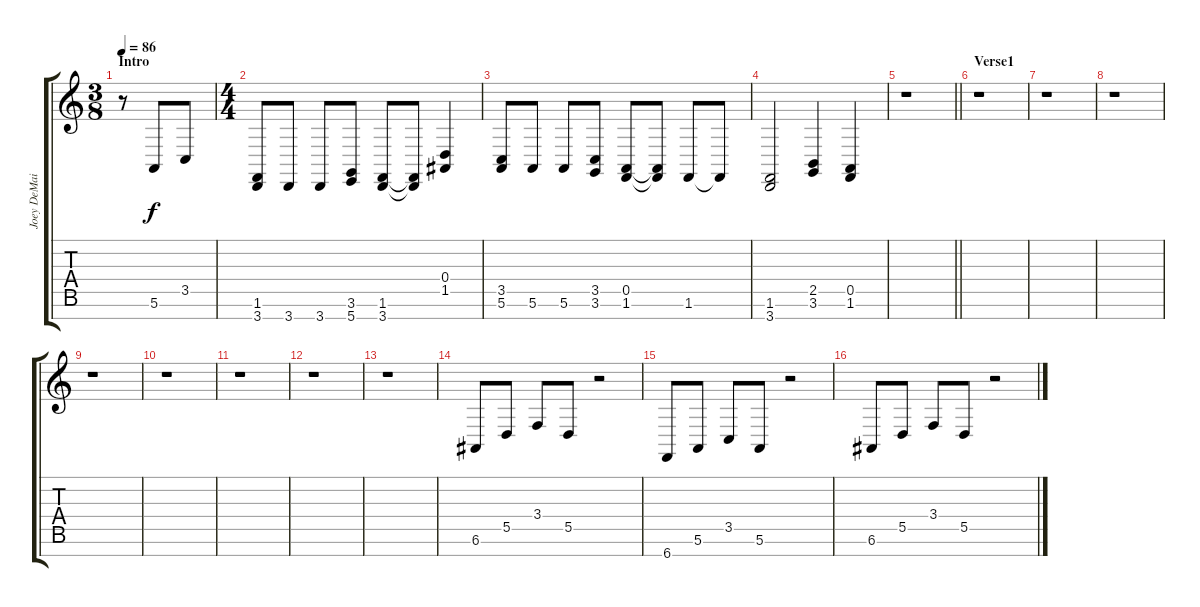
\track ("Joey DeMaio - Piano left hand" "Joey DeMai") {instrument acousticgrandpiano}
\staff {score tabs}
\tuning (E4 B3 G3 D3 A2 E2 B1) {hide}
\ts (3 8)
\section ("" "Intro")
\tempo 86
\clef g2
\ks c
r.8{dy f instrument acousticgrandpiano} 5.6.8 3.5.8 |
\ts (4 4)
(1.6 3.7).8 3.7.8 3.7.8 (3.6 5.7).8 (1.6 3.7).8 (1.6{t} 3.7{t}).8 (0.4 1.5).4 |
(3.5 5.6).8 5.6.8 5.6.8 (3.5 3.6).8 (0.5 1.6).8 (0.5{t} 1.6{t}).8 1.6.8 1.6{t}.8 |
(1.6 3.7).2 (2.5 3.6).4 (0.5 1.6).4 |
\barLineRight lightlight
r.1 |
\section ("" "Verse1")
r.1 |
r.1 |
r.1 |
r.1 |
r.1 |
r.1 |
r.1 |
r.1 |
6.6.8 5.5.8 3.4.8 5.5.8 r.2 |
6.7.8 5.6.8 3.5.8 5.6.8 r.2 |
6.6.8 5.5.8 3.4.8 5.5.8 r.2
